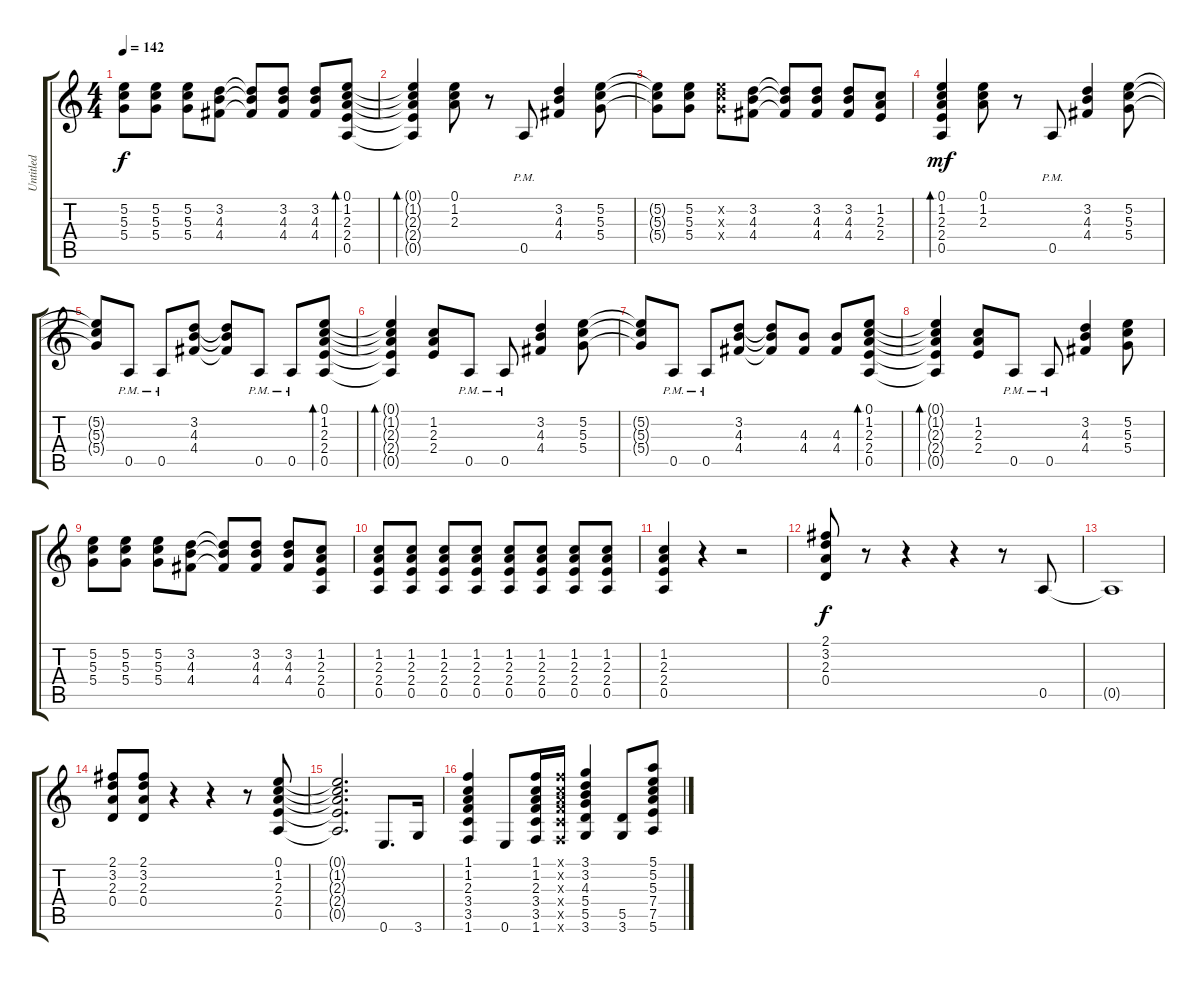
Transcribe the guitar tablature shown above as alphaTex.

\track ("Untitled" "Untitled") {instrument distortionguitar}
\staff {score tabs}
\tuning (E4 B3 G3 D3 A2 E2) {hide}
\ts (4 4)
\tempo 142
\clef g2
\ks c
(5.2{t} 5.3{t} 5.4{t}).8{dy f} (5.2 5.3 5.4).8 (5.2 5.3 5.4).8 (3.2 4.3 4.4).8 (3.2{t} 4.3{t} 4.4{t}).8 (3.2 4.3 4.4).8 (3.2 4.3 4.4).8 (0.1 1.2 2.3 2.4 0.5).8{bd 30} |
(0.1{t} 1.2{t} 2.3{t} 2.4{t} 0.5{t}).4{bd 30} (0.1 1.2 2.3).8 r.8 0.5{pm}.8 (3.2 4.3 4.4).4 (5.2 5.3 5.4).8 |
(5.2{t} 5.3{t} 5.4{t}).8 (5.2 5.3 5.4).8 (5.2{x} 5.3{x} 5.4{x}).8 (3.2 4.3 4.4).8 (3.2{t} 4.3{t} 4.4{t}).8 (3.2 4.3 4.4).8 (3.2 4.3 4.4).8 (1.2 2.3 2.4).8 |
(0.1 1.2 2.3 2.4 0.5).4{bd 30 dy mf} (0.1 1.2 2.3).8 r.8 0.5{pm}.8 (3.2 4.3 4.4).4 (5.2 5.3 5.4).8 |
(5.2{t} 5.3{t} 5.4{t}).8 0.5{pm}.8 0.5{pm}.8 (3.2 4.3 4.4).8 (3.2{t} 4.3{t} 4.4{t}).8 0.5{pm}.8 0.5{pm}.8 (0.1 1.2 2.3 2.4 0.5).8{bd 30} |
(0.1{t} 1.2{t} 2.3{t} 2.4{t} 0.5{t}).4{bd 30} (1.2 2.3 2.4).8 0.5{pm}.8 0.5{pm}.8 (3.2 4.3 4.4).4 (5.2 5.3 5.4).8 |
(5.2{t} 5.3{t} 5.4{t}).8 0.5{pm}.8 0.5{pm}.8 (3.2 4.3 4.4).8 (3.2{t} 4.3{t} 4.4{t}).8 (4.3 4.4).8 (4.3 4.4).8 (0.1 1.2 2.3 2.4 0.5).8{bd 30} |
(0.1{t} 1.2{t} 2.3{t} 2.4{t} 0.5{t}).4{bd 30} (1.2 2.3 2.4).8 0.5{pm}.8 0.5{pm}.8 (3.2 4.3 4.4).4 (5.2 5.3 5.4).8 |
(5.2 5.3 5.4).8 (5.2 5.3 5.4).8 (5.2 5.3 5.4).8 (3.2 4.3 4.4).8 (3.2{t} 4.3{t} 4.4{t}).8 (3.2 4.3 4.4).8 (3.2 4.3 4.4).8 (1.2 2.3 2.4 0.5).8 |
(1.2 2.3 2.4 0.5).8 (1.2 2.3 2.4 0.5).8 (1.2 2.3 2.4 0.5).8 (1.2 2.3 2.4 0.5).8 (1.2 2.3 2.4 0.5).8 (1.2 2.3 2.4 0.5).8 (1.2 2.3 2.4 0.5).8 (1.2 2.3 2.4 0.5).8 |
(1.2 2.3 2.4 0.5).4 r.4 r.2 |
(2.1 3.2 2.3 0.4).8{dy f} r.8 r.4 r.4 r.8 0.5.8 |
0.5{t}.1 |
(2.1 3.2 2.3 0.4).8 (2.1 3.2 2.3 0.4).8 r.4 r.4 r.8 (0.1 1.2 2.3 2.4 0.5).8 |
(0.1{t} 1.2{t} 2.3{t} 2.4{t} 0.5{t}).2{d} 0.6.8{d} 3.6.16 |
(1.1 1.2 2.3 3.4 3.5 1.6).4 0.6.8 (1.1 1.2 2.3 3.4 3.5 1.6).16 (1.1{x} 1.2{x} 2.3{x} 3.4{x} 3.5{x} 1.6{x}).16 (3.1 3.2 4.3 5.4 5.5 3.6).4 (5.5 3.6).8 (5.1 5.2 5.3 7.4 7.5 5.6).8
